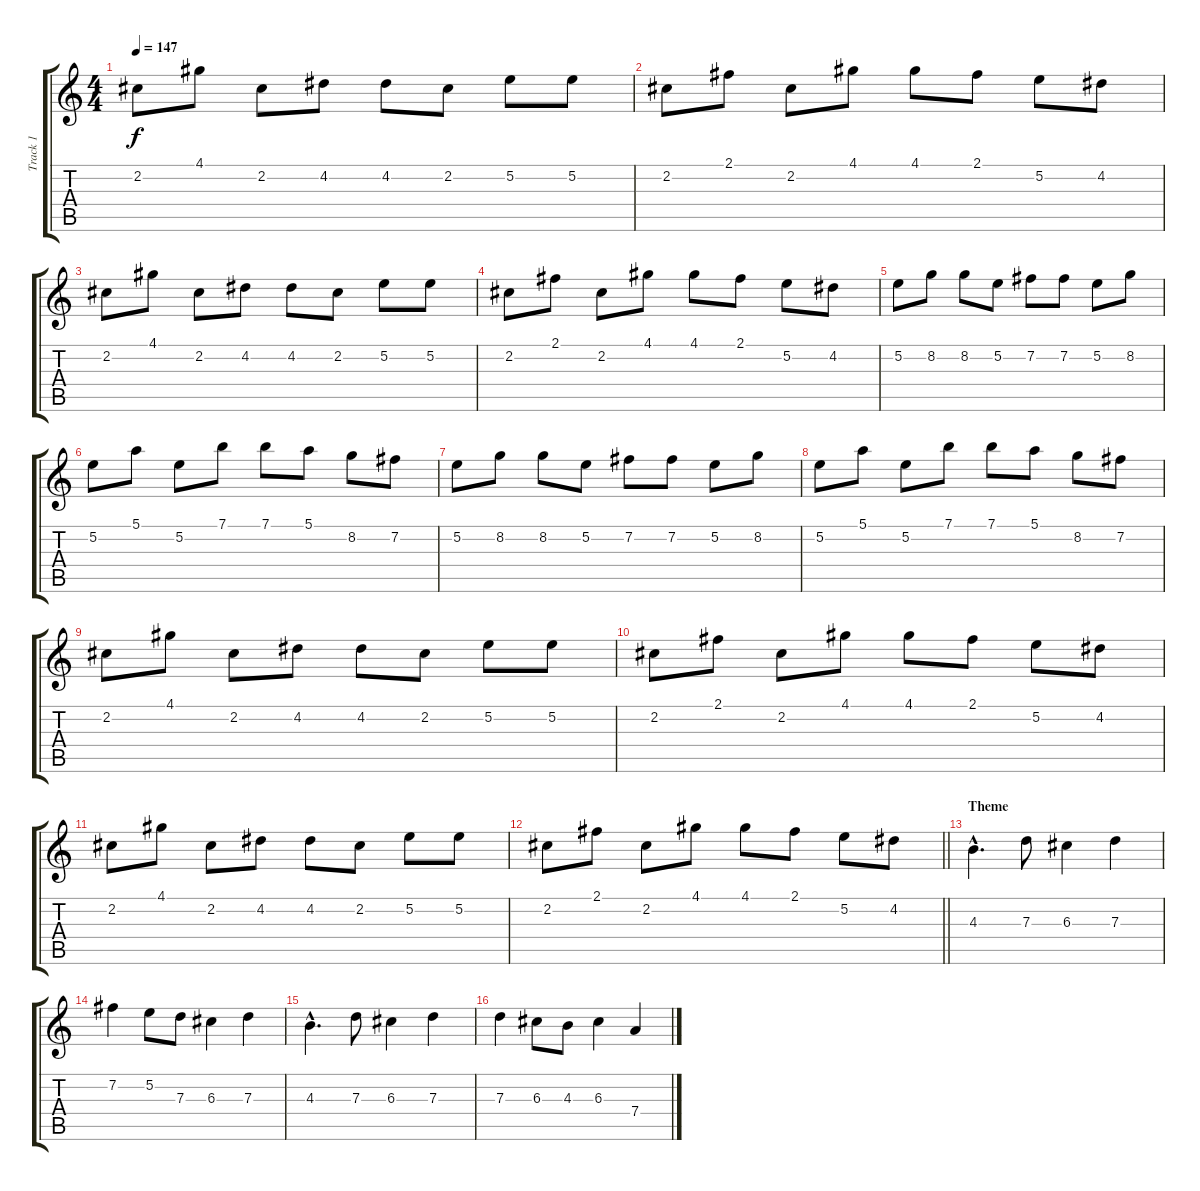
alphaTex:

\track ("Track 1" "Track 1") {instrument distortionguitar}
\staff {score tabs}
\tuning (E4 B3 G3 D3 A2 E2) {hide}
\ts (4 4)
\tempo 147
\clef g2
\ks c
2.2.8{dy f} 4.1.8 2.2.8 4.2.8 4.2.8 2.2.8 5.2.8 5.2.8 |
2.2.8 2.1.8 2.2.8 4.1.8 4.1.8 2.1.8 5.2.8 4.2.8 |
2.2.8 4.1.8 2.2.8 4.2.8 4.2.8 2.2.8 5.2.8 5.2.8 |
2.2.8 2.1.8 2.2.8 4.1.8 4.1.8 2.1.8 5.2.8 4.2.8 |
5.2.8 8.2.8 8.2.8 5.2.8 7.2.8 7.2.8 5.2.8 8.2.8 |
5.2.8 5.1.8 5.2.8 7.1.8 7.1.8 5.1.8 8.2.8 7.2.8 |
5.2.8 8.2.8 8.2.8 5.2.8 7.2.8 7.2.8 5.2.8 8.2.8 |
5.2.8 5.1.8 5.2.8 7.1.8 7.1.8 5.1.8 8.2.8 7.2.8 |
2.2.8 4.1.8 2.2.8 4.2.8 4.2.8 2.2.8 5.2.8 5.2.8 |
2.2.8 2.1.8 2.2.8 4.1.8 4.1.8 2.1.8 5.2.8 4.2.8 |
2.2.8 4.1.8 2.2.8 4.2.8 4.2.8 2.2.8 5.2.8 5.2.8 |
\barLineRight lightlight
2.2.8 2.1.8 2.2.8 4.1.8 4.1.8 2.1.8 5.2.8 4.2.8 |
\section ("" "Theme")
4.3{hac}.4{d} 7.3.8 6.3.4 7.3.4 |
7.2.4 5.2.8 7.3.8 6.3.4 7.3.4 |
4.3{hac}.4{d} 7.3.8 6.3.4 7.3.4 |
7.3.4 6.3.8 4.3.8 6.3.4 7.4.4
